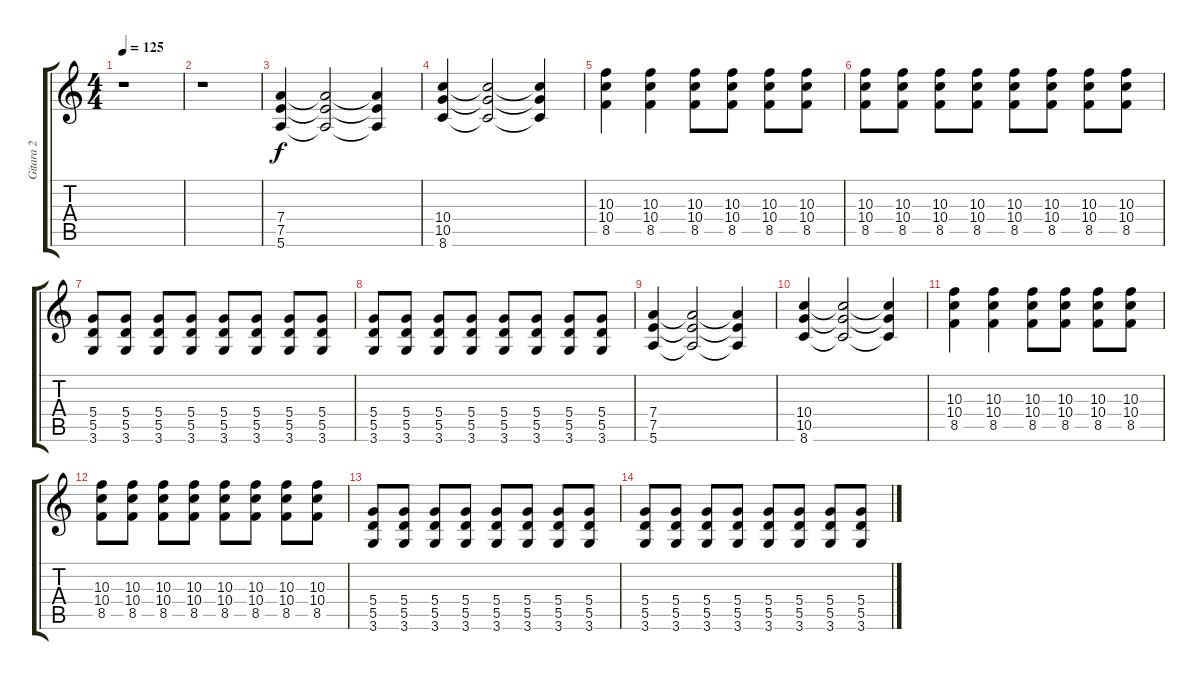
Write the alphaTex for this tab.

\track ("Gitara 2" "Gitara 2") {instrument distortionguitar}
\staff {score tabs}
\tuning (E4 B3 G3 D3 A2 E2) {hide}
\ts (4 4)
\tempo 125
\clef g2
\ks c
r.1{dy f instrument distortionguitar} |
r.1 |
(7.4 7.5 5.6).4 (7.4{t} 7.5{t} 5.6{t}).2 (7.4{t} 7.5{t} 5.6{t}).4 |
(10.4 10.5 8.6).4 (10.4{t} 10.5{t} 8.6{t}).2 (10.4{t} 10.5{t} 8.6{t}).4 |
(10.3 10.4 8.5).4 (10.3 10.4 8.5).4 (10.3 10.4 8.5).8 (10.3 10.4 8.5).8 (10.3 10.4 8.5).8 (10.3 10.4 8.5).8 |
(10.3 10.4 8.5).8 (10.3 10.4 8.5).8 (10.3 10.4 8.5).8 (10.3 10.4 8.5).8 (10.3 10.4 8.5).8 (10.3 10.4 8.5).8 (10.3 10.4 8.5).8 (10.3 10.4 8.5).8 |
(5.4 5.5 3.6).8 (5.4 5.5 3.6).8 (5.4 5.5 3.6).8 (5.4 5.5 3.6).8 (5.4 5.5 3.6).8 (5.4 5.5 3.6).8 (5.4 5.5 3.6).8 (5.4 5.5 3.6).8 |
(5.4 5.5 3.6).8 (5.4 5.5 3.6).8 (5.4 5.5 3.6).8 (5.4 5.5 3.6).8 (5.4 5.5 3.6).8 (5.4 5.5 3.6).8 (5.4 5.5 3.6).8 (5.4 5.5 3.6).8 |
(7.4 7.5 5.6).4 (7.4{t} 7.5{t} 5.6{t}).2 (7.4{t} 7.5{t} 5.6{t}).4 |
(10.4 10.5 8.6).4 (10.4{t} 10.5{t} 8.6{t}).2 (10.4{t} 10.5{t} 8.6{t}).4 |
(10.3 10.4 8.5).4 (10.3 10.4 8.5).4 (10.3 10.4 8.5).8 (10.3 10.4 8.5).8 (10.3 10.4 8.5).8 (10.3 10.4 8.5).8 |
(10.3 10.4 8.5).8 (10.3 10.4 8.5).8 (10.3 10.4 8.5).8 (10.3 10.4 8.5).8 (10.3 10.4 8.5).8 (10.3 10.4 8.5).8 (10.3 10.4 8.5).8 (10.3 10.4 8.5).8 |
(5.4 5.5 3.6).8 (5.4 5.5 3.6).8 (5.4 5.5 3.6).8 (5.4 5.5 3.6).8 (5.4 5.5 3.6).8 (5.4 5.5 3.6).8 (5.4 5.5 3.6).8 (5.4 5.5 3.6).8 |
(5.4 5.5 3.6).8 (5.4 5.5 3.6).8 (5.4 5.5 3.6).8 (5.4 5.5 3.6).8 (5.4 5.5 3.6).8 (5.4 5.5 3.6).8 (5.4 5.5 3.6).8 (5.4 5.5 3.6).8
